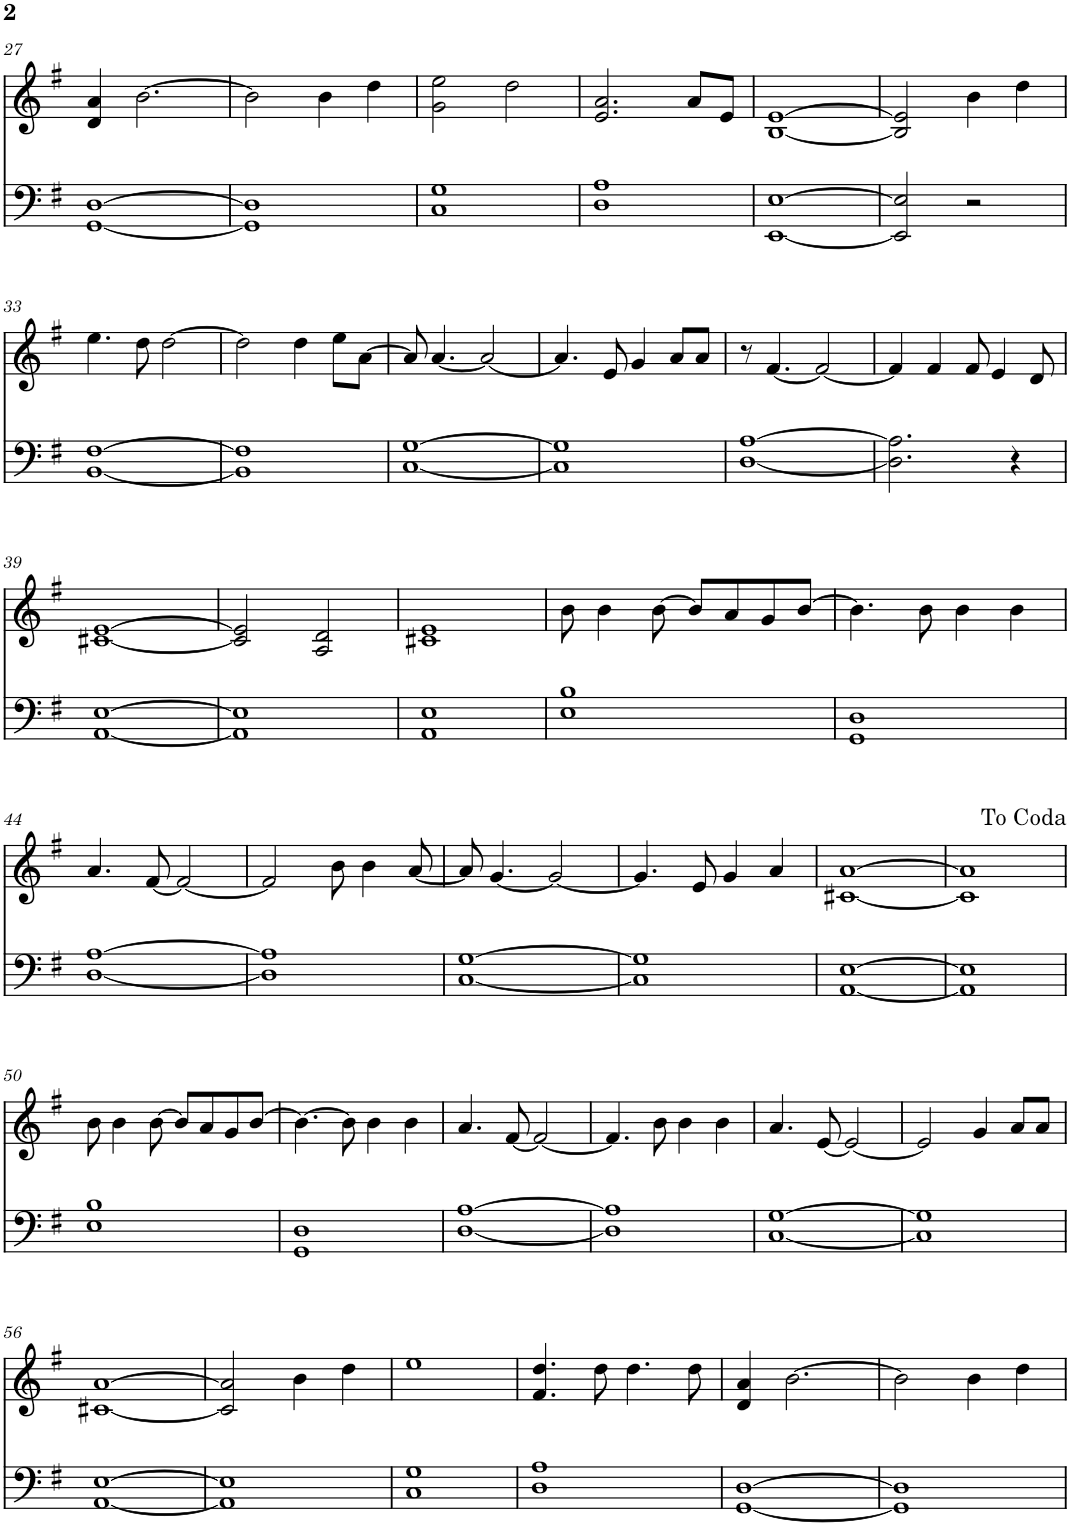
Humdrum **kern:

**kern	**kern
*part2	*part1
*staff2	*staff1
*I"Piano	*I"Piano
*I'Pno	*I'Pno
!!LO:PB:g=z
*clefF4	*clefG2
*k[f#]	*k[f#]
*M4/4	*M4/4
=27	=27
[1GG [1D	4d/ 4a/
.	[2.b\
=28	=28
1GG] 1D]	2b\]
.	4b\
.	4dd\
=29	=29
1C 1G	2g\ 2ee\
.	2dd\
=30	=30
1D 1A	2.e/ 2.a/
.	8a/L
.	8e/J
=31	=31
[1EE [1E	[1B [1e
=32	=32
2EE/] 2E/]	2B/] 2e/]
2r	4b\
.	4dd\
!!LO:LB:g=z
=33	=33
[1BB [1F#	4.ee\
.	8dd\
.	[2dd\
=34	=34
1BB] 1F#]	2dd\]
.	4dd\
.	8ee\L
.	[8a\J
=35	=35
[1C [1G	8a/]
.	[4.a/
.	2a/_
=36	=36
1C] 1G]	4.a/]
.	8e/
.	4g/
.	8a/L
.	8a/J
=37	=37
[1D [1A	8r
.	[4.f#/
.	2f#/_
=38	=38
2.D\] 2.A\]	4f#/]
.	4f#/
.	8f#/
.	4e/
4r	.
.	8d/
!!LO:LB:g=z
=39	=39
[1AA [1E	[1c#X [1e
=40	=40
1AA] 1E]	2c#/] 2e/]
.	2A/ 2d/
=41	=41
1AA 1E	1c#X 1e
=42	=42
1E 1B	8b\
.	4b\
.	[8b\
.	8b/L]
.	8a/
.	8g/
.	[8b/J
=43	=43
1GG 1D	4.b\]
.	8b\
.	4b\
.	4b\
!!LO:LB:g=z
=44	=44
[1D [1A	4.a/
.	[8f#/
.	2f#/_
=45	=45
1D] 1A]	2f#/]
.	8b\
.	4b\
.	[8a/
=46	=46
[1C [1G	8a/]
.	[4.g/
.	2g/_
=47	=47
1C] 1G]	4.g/]
.	8e/
.	4g/
.	4a/
=48	=48
[1AA [1E	[1c#X [1a
=49	=49
1AA] 1E]	1c#] 1a]
!!LO:LB:g=z
=50	=50
1E 1B	8b\
.	4b\
.	[8b\
.	8b/L]
.	8a/
.	8g/
.	[8b/J
=51	=51
1GG 1D	4.b\_
.	8b\]
.	4b\
.	4b\
=52	=52
[1D [1A	4.a/
.	[8f#/
.	2f#/_
=53	=53
1D] 1A]	4.f#/]
.	8b\
.	4b\
.	4b\
=54	=54
[1C [1G	4.a/
.	[8e/
.	2e/_
=55	=55
1C] 1G]	2e/]
.	4g/
.	8a/L
.	8a/J
!!LO:LB:g=z
=56	=56
[1AA [1E	[1c#X [1a
=57	=57
1AA] 1E]	2c#/] 2a/]
.	4b\
.	4dd\
=58	=58
1C 1G	1ee
=59	=59
1D 1A	4.f#/ 4.dd/
.	8dd\
.	4.dd\
.	8dd\
=60	=60
[1GG [1D	4d/ 4a/
.	[2.b\
=61	=61
1GG] 1D]	2b\]
.	4b\
.	4dd\
=	=
*-	*-
